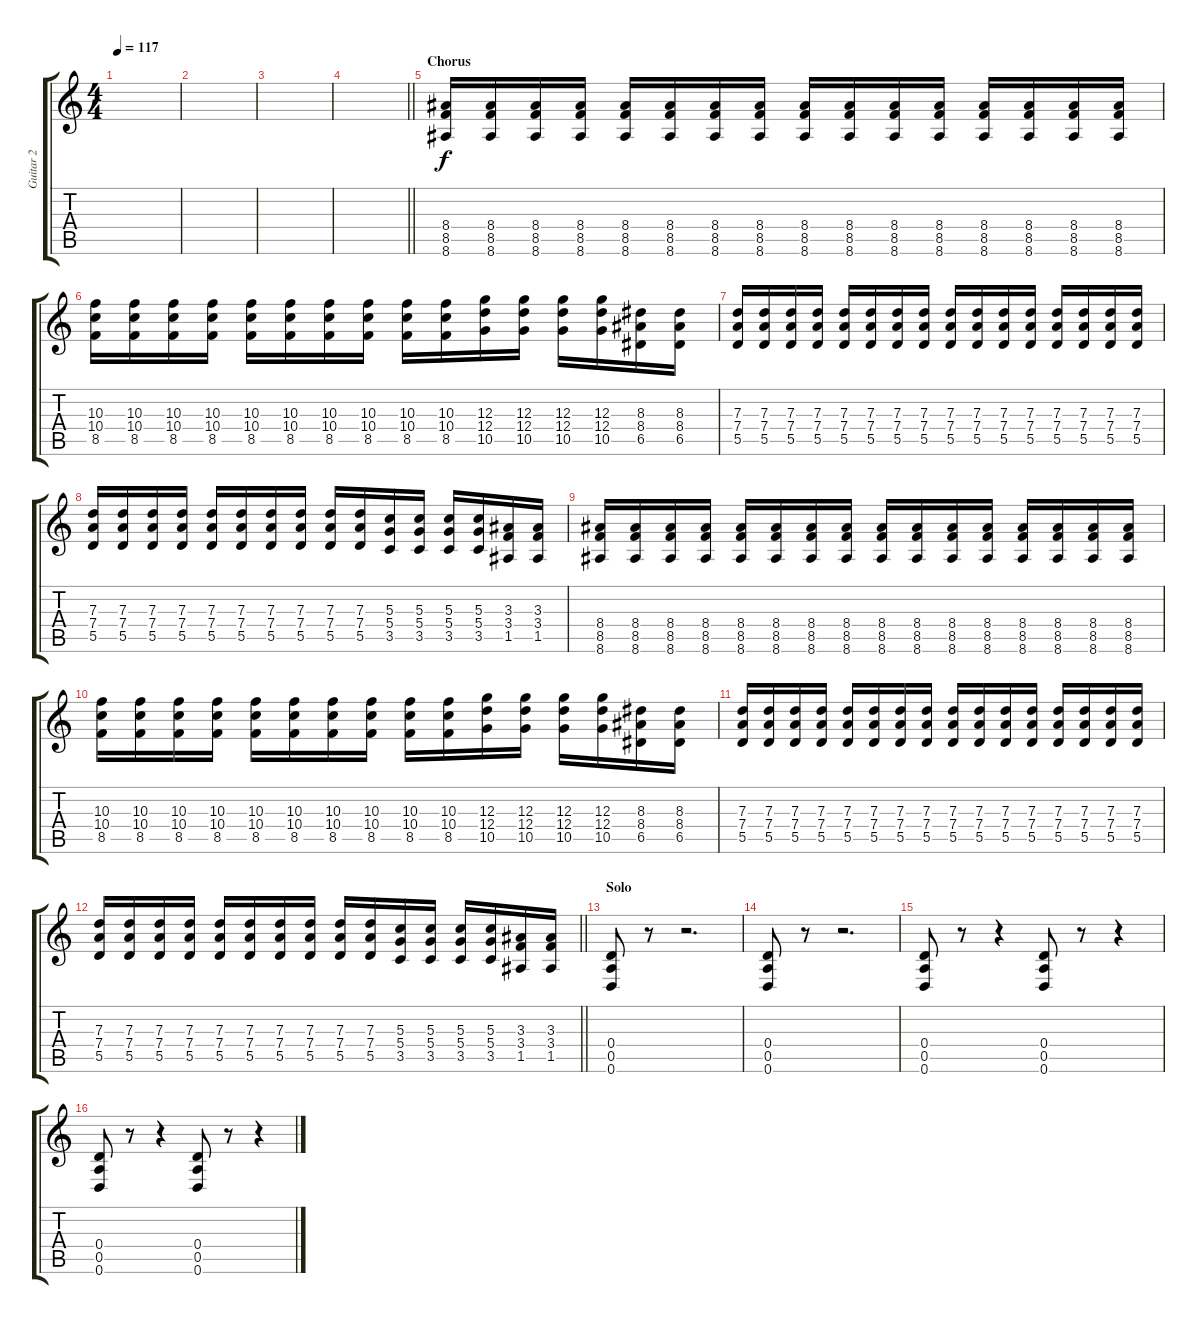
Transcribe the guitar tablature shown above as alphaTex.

\track ("Guitar 2" "Guitar 2") {instrument distortionguitar}
\staff {score tabs}
\tuning (E4 B3 G3 D3 A2 D2) {hide}
\ts (4 4)
\tempo 117
\clef g2
\ks c
|
|
|
\barLineRight lightlight
|
\section ("" "Chorus")
(8.4 8.5 8.6).16 (8.4 8.5 8.6).16 (8.4 8.5 8.6).16 (8.4 8.5 8.6).16 (8.4 8.5 8.6).16 (8.4 8.5 8.6).16 (8.4 8.5 8.6).16 (8.4 8.5 8.6).16 (8.4 8.5 8.6).16 (8.4 8.5 8.6).16 (8.4 8.5 8.6).16 (8.4 8.5 8.6).16 (8.4 8.5 8.6).16 (8.4 8.5 8.6).16 (8.4 8.5 8.6).16 (8.4 8.5 8.6).16 |
(10.3 10.4 8.5).16 (10.3 10.4 8.5).16 (10.3 10.4 8.5).16 (10.3 10.4 8.5).16 (10.3 10.4 8.5).16 (10.3 10.4 8.5).16 (10.3 10.4 8.5).16 (10.3 10.4 8.5).16 (10.3 10.4 8.5).16 (10.3 10.4 8.5).16 (12.3 12.4 10.5).16 (12.3 12.4 10.5).16 (12.3 12.4 10.5).16 (12.3 12.4 10.5).16 (8.3 8.4 6.5).16 (8.3 8.4 6.5).16 |
(7.3 7.4 5.5).16 (7.3 7.4 5.5).16 (7.3 7.4 5.5).16 (7.3 7.4 5.5).16 (7.3 7.4 5.5).16 (7.3 7.4 5.5).16 (7.3 7.4 5.5).16 (7.3 7.4 5.5).16 (7.3 7.4 5.5).16 (7.3 7.4 5.5).16 (7.3 7.4 5.5).16 (7.3 7.4 5.5).16 (7.3 7.4 5.5).16 (7.3 7.4 5.5).16 (7.3 7.4 5.5).16 (7.3 7.4 5.5).16 |
(7.3 7.4 5.5).16 (7.3 7.4 5.5).16 (7.3 7.4 5.5).16 (7.3 7.4 5.5).16 (7.3 7.4 5.5).16 (7.3 7.4 5.5).16 (7.3 7.4 5.5).16 (7.3 7.4 5.5).16 (7.3 7.4 5.5).16 (7.3 7.4 5.5).16 (5.3 5.4 3.5).16 (5.3 5.4 3.5).16 (5.3 5.4 3.5).16 (5.3 5.4 3.5).16 (3.3 3.4 1.5).16 (3.3 3.4 1.5).16 |
(8.4 8.5 8.6).16 (8.4 8.5 8.6).16 (8.4 8.5 8.6).16 (8.4 8.5 8.6).16 (8.4 8.5 8.6).16 (8.4 8.5 8.6).16 (8.4 8.5 8.6).16 (8.4 8.5 8.6).16 (8.4 8.5 8.6).16 (8.4 8.5 8.6).16 (8.4 8.5 8.6).16 (8.4 8.5 8.6).16 (8.4 8.5 8.6).16 (8.4 8.5 8.6).16 (8.4 8.5 8.6).16 (8.4 8.5 8.6).16 |
(10.3 10.4 8.5).16 (10.3 10.4 8.5).16 (10.3 10.4 8.5).16 (10.3 10.4 8.5).16 (10.3 10.4 8.5).16 (10.3 10.4 8.5).16 (10.3 10.4 8.5).16 (10.3 10.4 8.5).16 (10.3 10.4 8.5).16 (10.3 10.4 8.5).16 (12.3 12.4 10.5).16 (12.3 12.4 10.5).16 (12.3 12.4 10.5).16 (12.3 12.4 10.5).16 (8.3 8.4 6.5).16 (8.3 8.4 6.5).16 |
(7.3 7.4 5.5).16 (7.3 7.4 5.5).16 (7.3 7.4 5.5).16 (7.3 7.4 5.5).16 (7.3 7.4 5.5).16 (7.3 7.4 5.5).16 (7.3 7.4 5.5).16 (7.3 7.4 5.5).16 (7.3 7.4 5.5).16 (7.3 7.4 5.5).16 (7.3 7.4 5.5).16 (7.3 7.4 5.5).16 (7.3 7.4 5.5).16 (7.3 7.4 5.5).16 (7.3 7.4 5.5).16 (7.3 7.4 5.5).16 |
\barLineRight lightlight
(7.3 7.4 5.5).16 (7.3 7.4 5.5).16 (7.3 7.4 5.5).16 (7.3 7.4 5.5).16 (7.3 7.4 5.5).16 (7.3 7.4 5.5).16 (7.3 7.4 5.5).16 (7.3 7.4 5.5).16 (7.3 7.4 5.5).16 (7.3 7.4 5.5).16 (5.3 5.4 3.5).16 (5.3 5.4 3.5).16 (5.3 5.4 3.5).16 (5.3 5.4 3.5).16 (3.3 3.4 1.5).16 (3.3 3.4 1.5).16 |
\section ("" "Solo")
(0.4 0.5 0.6).8 r.8 r.2{d} |
(0.4 0.5 0.6).8 r.8 r.2{d} |
(0.4 0.5 0.6).8 r.8 r.4 (0.4 0.5 0.6).8 r.8 r.4 |
(0.4 0.5 0.6).8 r.8 r.4 (0.4 0.5 0.6).8 r.8 r.4
